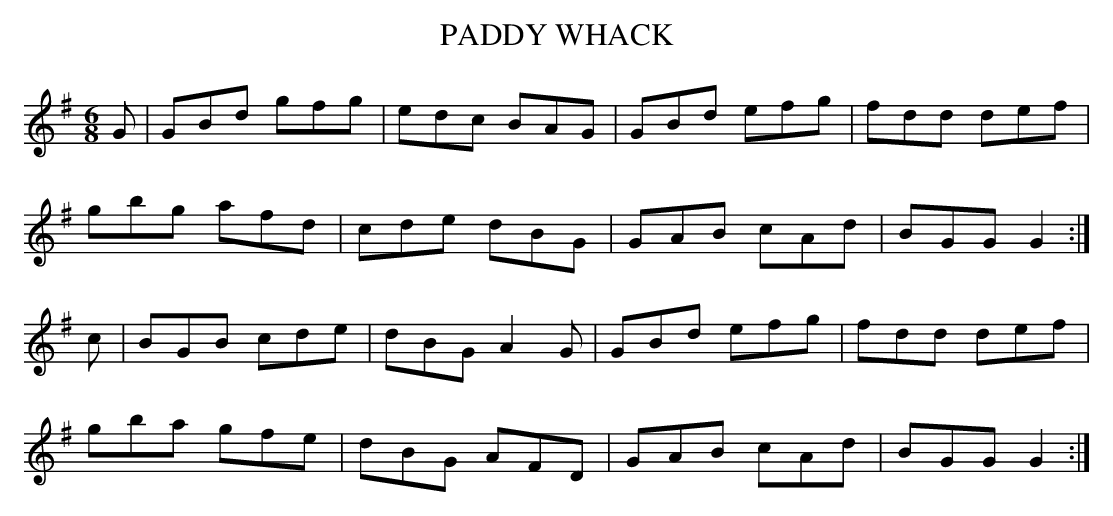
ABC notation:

X:1
T:PADDY WHACK
M:6/8
L:1/8
K:G
G|GBd gfg|edc BAG|GBd efg|fdd def|
gbg afd|cde dBG|GAB cAd|BGG G2 :|
c|BGB cde|dBG A2G|GBd efg|fdd def|
gba gfe|dBG AFD|GAB cAd|BGG G2 :|
